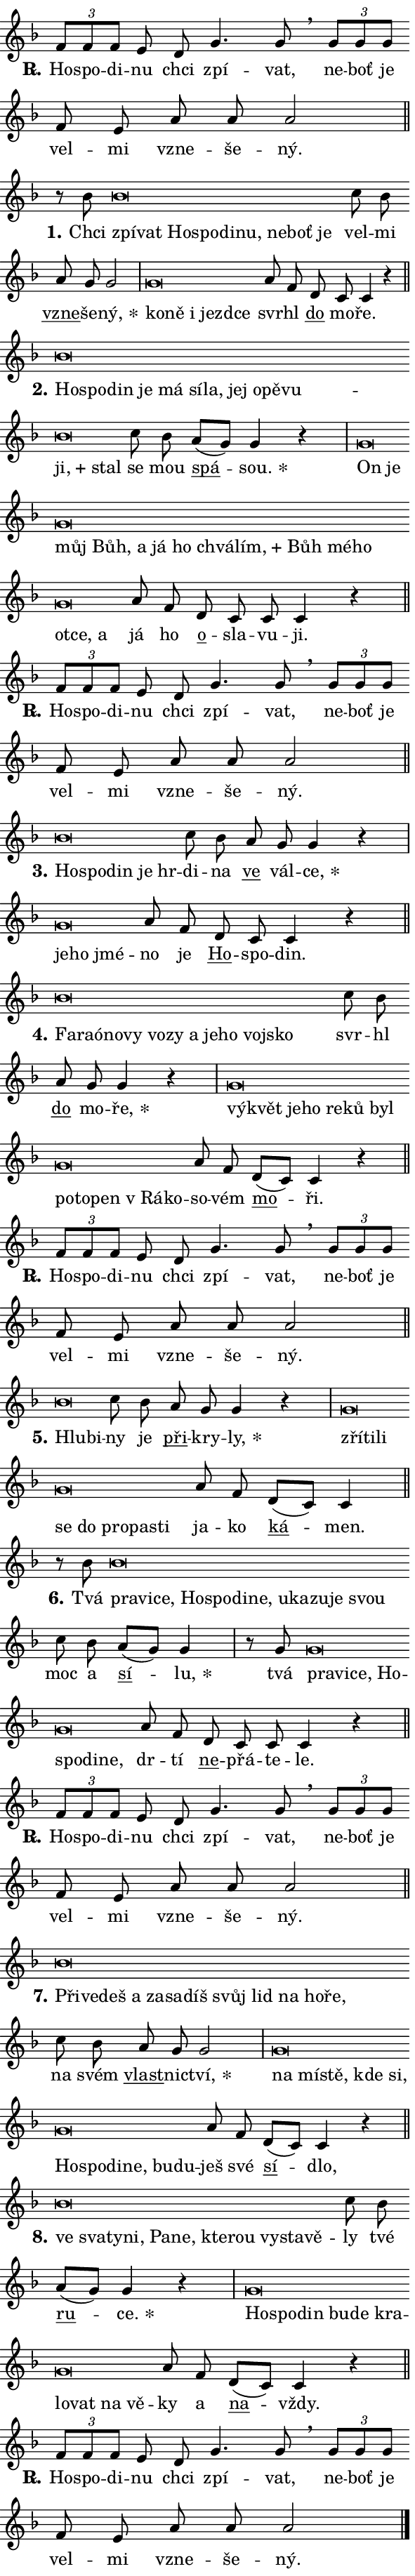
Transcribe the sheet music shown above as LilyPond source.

\version "2.24.0"
\header { tagline = "" }
\paper {
  indent = 0\cm
  top-margin = 0\cm
  right-margin = 0.13\cm % to fit lyric hyphens
  bottom-margin = 0\cm
  left-margin = 0\cm
  paper-width = 10\cm
  page-breaking = #ly:one-page-breaking
  system-system-spacing.basic-distance = #11
  score-system-spacing.basic-distance = #11
  ragged-last = ##f
}


%% Author: Thomas Morley
%% https://lists.gnu.org/archive/html/lilypond-user/2020-05/msg00002.html
#(define (line-position grob)
"Returns position of @var[grob} in current system:
   @code{'start}, if at first time-step
   @code{'end}, if at last time-step
   @code{'middle} otherwise
"
  (let* ((col (ly:item-get-column grob))
         (ln (ly:grob-object col 'left-neighbor))
         (rn (ly:grob-object col 'right-neighbor))
         (col-to-check-left (if (ly:grob? ln) ln col))
         (col-to-check-right (if (ly:grob? rn) rn col))
         (break-dir-left
           (and
             (ly:grob-property col-to-check-left 'non-musical #f)
             (ly:item-break-dir col-to-check-left)))
         (break-dir-right
           (and
             (ly:grob-property col-to-check-right 'non-musical #f)
             (ly:item-break-dir col-to-check-right))))
        (cond ((eqv? 1 break-dir-left) 'start)
              ((eqv? -1 break-dir-right) 'end)
              (else 'middle))))

#(define (tranparent-at-line-position vctor)
  (lambda (grob)
  "Relying on @code{line-position} select the relevant enry from @var{vctor}.
Used to determine transparency,"
    (case (line-position grob)
      ((end) (not (vector-ref vctor 0)))
      ((middle) (not (vector-ref vctor 1)))
      ((start) (not (vector-ref vctor 2))))))

noteHeadBreakVisibility =
#(define-music-function (break-visibility)(vector?)
"Makes @code{NoteHead}s transparent relying on @var{break-visibility}"
#{
  \override NoteHead.transparent =
    #(tranparent-at-line-position break-visibility)
#})

#(define delete-ledgers-for-transparent-note-heads
  (lambda (grob)
    "Reads whether a @code{NoteHead} is transparent.
If so this @code{NoteHead} is removed from @code{'note-heads} from
@var{grob}, which is supposed to be @code{LedgerLineSpanner}.
As a result ledgers are not printed for this @code{NoteHead}"
    (let* ((nhds-array (ly:grob-object grob 'note-heads))
           (nhds-list
             (if (ly:grob-array? nhds-array)
                 (ly:grob-array->list nhds-array)
                 '()))
           ;; Relies on the transparent-property being done before
           ;; Staff.LedgerLineSpanner.after-line-breaking is executed.
           ;; This is fragile ...
           (to-keep
             (remove
               (lambda (nhd)
                 (ly:grob-property nhd 'transparent #f))
               nhds-list)))
      ;; TODO find a better method to iterate over grob-arrays, similiar
      ;; to filter/remove etc for lists
      ;; For now rebuilt from scratch
      (set! (ly:grob-object grob 'note-heads)  '())
      (for-each
        (lambda (nhd)
          (ly:pointer-group-interface::add-grob grob 'note-heads nhd))
        to-keep))))

squashNotes = {
  \override NoteHead.X-extent = #'(-0.2 . 0.2)
  \override NoteHead.Y-extent = #'(-0.75 . 0)
  \override NoteHead.stencil =
    #(lambda (grob)
       (let ((pos (ly:grob-property grob 'staff-position)))
         (begin
           (if (< pos -7) (display "ERROR: Lower brevis then expected\n") (display ""))
           (if (<= pos -6) ly:text-interface::print ly:note-head::print))))
}
unSquashNotes = {
  \revert NoteHead.X-extent
  \revert NoteHead.Y-extent
  \revert NoteHead.stencil
}

hideNotes = \noteHeadBreakVisibility #begin-of-line-visible
unHideNotes = \noteHeadBreakVisibility #all-visible

% work-around for resetting accidentals
% https://lilypond.org/doc/v2.23/Documentation/notation/displaying-rhythms#unmetered-music
cadenzaMeasure = {
  \cadenzaOff
  \partial 1024 s1024
  \cadenzaOn
}

#(define-markup-command (accent layout props text) (markup?)
  "Underline accented syllable"
  (interpret-markup layout props
    #{\markup \override #'(offset . 4.3) \underline { #text }#}))

responsum = \markup \concat {
  "R" \hspace #-1.05 \path #0.1 #'((moveto 0 0.07) (lineto 0.9 0.8)) \hspace #0.05 "."
}

spaceSize = #0.6828661417322834 % exact space size for TeX Gyre Schola

\layout {
  \context {
    \Staff
    \remove "Time_signature_engraver"
    \override LedgerLineSpanner.after-line-breaking = #delete-ledgers-for-transparent-note-heads
  }
  \context {
    \Lyrics {
      \override LyricSpace.minimum-distance = \spaceSize
      \override LyricText.font-name = #"TeX Gyre Schola"
      \override LyricText.font-size = 1
      \override StanzaNumber.font-name = #"TeX Gyre Schola Bold"
      \override StanzaNumber.font-size = 1
    }
  }
  \context {
    \Score 
    \override NoteHead.text =
      #(lambda (grob) 
        (let ((pos (ly:grob-property grob 'staff-position)))
          #{\markup {
            \combine
              \halign #-0.55 \raise #(if (= pos -6) 0 0.5) \override #'(thickness . 2) \draw-line #'(3.2 . 0)
              \musicglyph "noteheads.sM1"
          }#}))
  }
}

% magnetic-lyrics.ily
%
%   written by
%     Jean Abou Samra <jean@abou-samra.fr>
%     Werner Lemberg <wl@gnu.org>
%
%   adapted by
%     Jiri Hon <jiri.hon@gmail.com>
%
% Version 2022-Apr-15

% https://www.mail-archive.com/lilypond-user@gnu.org/msg149350.html

#(define (Left_hyphen_pointer_engraver context)
   "Collect syllable-hyphen-syllable occurrences in lyrics and store
them in properties.  This engraver only looks to the left.  For
example, if the lyrics input is @code{foo -- bar}, it does the
following.

@itemize @bullet
@item
Set the @code{text} property of the @code{LyricHyphen} grob between
@q{foo} and @q{bar} to @code{foo}.

@item
Set the @code{left-hyphen} property of the @code{LyricText} grob with
text @q{foo} to the @code{LyricHyphen} grob between @q{foo} and
@q{bar}.
@end itemize

Use this auxiliary engraver in combination with the
@code{lyric-@/text::@/apply-@/magnetic-@/offset!} hook."
   (let ((hyphen #f)
         (text #f))
     (make-engraver
      (acknowledgers
       ((lyric-syllable-interface engraver grob source-engraver)
        (set! text grob)))
      (end-acknowledgers
       ((lyric-hyphen-interface engraver grob source-engraver)
        ;(when (not (grob::has-interface grob 'lyric-space-interface))
          (set! hyphen grob)));)
      ((stop-translation-timestep engraver)
       (when (and text hyphen)
         (ly:grob-set-object! text 'left-hyphen hyphen))
       (set! text #f)
       (set! hyphen #f)))))

#(define (lyric-text::apply-magnetic-offset! grob)
   "If the space between two syllables is less than the value in
property @code{LyricText@/.details@/.squash-threshold}, move the right
syllable to the left so that it gets concatenated with the left
syllable.

Use this function as a hook for
@code{LyricText@/.after-@/line-@/breaking} if the
@code{Left_@/hyphen_@/pointer_@/engraver} is active."
   (let ((hyphen (ly:grob-object grob 'left-hyphen #f)))
     (when hyphen
       (let ((left-text (ly:spanner-bound hyphen LEFT)))
         (when (grob::has-interface left-text 'lyric-syllable-interface)
           (let* ((common (ly:grob-common-refpoint grob left-text X))
                  (this-x-ext (ly:grob-extent grob common X))
                  (left-x-ext
                   (begin
                     ;; Trigger magnetism for left-text.
                     (ly:grob-property left-text 'after-line-breaking)
                     (ly:grob-extent left-text common X)))
                  ;; `delta` is the gap width between two syllables.
                  (delta (- (interval-start this-x-ext)
                            (interval-end left-x-ext)))
                  (details (ly:grob-property grob 'details))
                  (threshold (assoc-get 'squash-threshold details 0.2)))
             (when (< delta threshold)
               (let* (;; We have to manipulate the input text so that
                      ;; ligatures crossing syllable boundaries are not
                      ;; disabled.  For languages based on the Latin
                      ;; script this is essentially a beautification.
                      ;; However, for non-Western scripts it can be a
                      ;; necessity.
                      (lt (ly:grob-property left-text 'text))
                      (rt (ly:grob-property grob 'text))
                      (is-space (grob::has-interface hyphen 'lyric-space-interface))
                      (space (if is-space " " ""))
                      (extra-delta (if is-space spaceSize 0))
                      ;; Append new syllable.
                      (ltrt-space (if (and (string? lt) (string? rt))
                                (string-append lt space rt)
                                (make-concat-markup (list lt space rt))))
                      ;; Right-align `ltrt` to the right side.
                      (ltrt-space-markup (grob-interpret-markup
                               grob
                               (make-translate-markup
                                (cons (interval-length this-x-ext) 0)
                                (make-right-align-markup ltrt-space)))))
                 (begin
                   ;; Don't print `left-text`.
                   (ly:grob-set-property! left-text 'stencil #f)
                   ;; Set text and stencil (which holds all collected
                   ;; syllables so far) and shift it to the left.
                   (ly:grob-set-property! grob 'text ltrt-space)
                   (ly:grob-set-property! grob 'stencil ltrt-space-markup)
                   (ly:grob-translate-axis! grob (- (- delta extra-delta)) X))))))))))


#(define (lyric-hyphen::displace-bounds-first grob)
   ;; Make very sure this callback isn't triggered too early.
   (let ((left (ly:spanner-bound grob LEFT))
         (right (ly:spanner-bound grob RIGHT)))
     (ly:grob-property left 'after-line-breaking)
     (ly:grob-property right 'after-line-breaking)
     (ly:lyric-hyphen::print grob)))

squashThreshold = #0.4

\layout {
  \context {
    \Lyrics
    \consists #Left_hyphen_pointer_engraver
    \override LyricText.after-line-breaking =
      #lyric-text::apply-magnetic-offset!
    \override LyricHyphen.stencil = #lyric-hyphen::displace-bounds-first
    \override LyricText.details.squash-threshold = \squashThreshold
    \override LyricHyphen.minimum-distance = 0
    \override LyricHyphen.minimum-length = \squashThreshold
  }
}

squashText = \override LyricText.details.squash-threshold = 9999
unSquashText = \override LyricText.details.squash-threshold = \squashThreshold

leftText = \override LyricText.self-alignment-X = #LEFT
unLeftText = \revert LyricText.self-alignment-X

starOffset = #(lambda (grob) 
                (let ((x_offset (ly:self-alignment-interface::aligned-on-x-parent grob)))
                  (if (= x_offset 0) 0 (+ x_offset 1.2))))

star = #(define-music-function (syllable)(string?)
"Append star separator at the end of a syllable"
#{
  \once \override LyricText.X-offset = #starOffset
  \lyricmode { \markup {
    #syllable
    \override #'((font-name . "TeX Gyre Schola Bold")) \hspace #0.2 \lower #0.65 \larger "*"
  } }
#})

starAccent = #(define-music-function (syllable)(string?)
"Append star separator at the end of a syllable and make accent"
#{
  \once \override LyricText.X-offset = #starOffset
  \lyricmode { \markup {
    \accent #syllable
    \override #'((font-name . "TeX Gyre Schola Bold")) \hspace #0.2 \lower #0.65 \larger "*"
  } }
#})

breath = #(define-music-function (syllable)(string?)
"Append breathing indicator at the end of a syllable"
#{
  \lyricmode { \markup { #syllable "+" } }
#})

optionalBreath = #(define-music-function (syllable)(string?)
"Append optional breathing indicator at the end of a syllable"
#{
  \lyricmode { \markup { #syllable "(+)" } }
#})


\score {
    <<
        \new Voice = "melody" { \cadenzaOn \key f \major \relative { \tuplet 3/2 { f'8[ f f] } e d g4. g8 \breathe \bar "" \tuplet 3/2 { g[ g g] } \bar "" f e \bar "" a a a2 \cadenzaMeasure \bar "||" \break } }
        \new Lyrics \lyricsto "melody" { \lyricmode { \set stanza = \responsum
Ho -- spo -- di -- nu chci zpí -- vat, ne -- boť je vel -- mi vzne -- še -- ný. } }
    >>
    \layout {}
}

\score {
    <<
        \new Voice = "melody" { \cadenzaOn \key f \major \relative { r8 bes' \squashNotes bes\breve*1/16 \hideNotes \breve*1/16 \bar "" \breve*1/16 \bar "" \breve*1/16 \bar "" \breve*1/16 \bar "" \breve*1/16 \bar "" \breve*1/16 \bar "" \breve*1/16 \breve*1/16 \bar "" \unHideNotes \unSquashNotes c8 bes \bar "" a g g2 \cadenzaMeasure \bar "|" \squashNotes g\breve*1/16 \hideNotes \breve*1/16 \bar "" \breve*1/16 \bar "" \breve*1/16 \breve*1/16 \bar "" \unHideNotes \unSquashNotes a8 f \bar "" d c c4 r \cadenzaMeasure \bar "||" \break } }
        \new Lyrics \lyricsto "melody" { \lyricmode { \set stanza = "1."
Chci \leftText zpí -- \squashText vat Ho -- spo -- di -- nu, ne -- boť je \unLeftText \unSquashText vel -- mi \markup \accent vzne -- še -- \star ný, \leftText ko -- \squashText ně i jezd -- ce \unLeftText \unSquashText svr -- hl \markup \accent do mo -- ře. } }
    >>
    \layout {}
}

\score {
    <<
        \new Voice = "melody" { \cadenzaOn \key f \major \relative { \squashNotes bes'\breve*1/16 \hideNotes \breve*1/16 \bar "" \breve*1/16 \bar "" \breve*1/16 \bar "" \breve*1/16 \bar "" \breve*1/16 \bar "" \breve*1/16 \bar "" \breve*1/16 \bar "" \breve*1/16 \bar "" \breve*1/16 \bar "" \breve*1/16 \bar "" \breve*1/16 \breve*1/16 \bar "" \unHideNotes \unSquashNotes c8 bes \bar "" a[( g)] g4 r \cadenzaMeasure \bar "|" \squashNotes g\breve*1/16 \hideNotes \breve*1/16 \bar "" \breve*1/16 \bar "" \breve*1/16 \bar "" \breve*1/16 \bar "" \breve*1/16 \bar "" \breve*1/16 \bar "" \breve*1/16 \bar "" \breve*1/16 \bar "" \breve*1/16 \bar "" \breve*1/16 \bar "" \breve*1/16 \bar "" \breve*1/16 \bar "" \breve*1/16 \breve*1/16 \bar "" \unHideNotes \unSquashNotes a8 f \bar "" d c c c4 r \cadenzaMeasure \bar "||" \break } }
        \new Lyrics \lyricsto "melody" { \lyricmode { \set stanza = "2."
\leftText Ho -- \squashText spo -- din je má sí -- la, jej o -- pě -- vu -- \breath "ji," stal \unLeftText \unSquashText se mou \markup \accent spá -- \star sou. \leftText On \squashText je můj Bůh, a já ho chvá -- \breath "lím," Bůh mé -- ho ot -- ce, a \unLeftText \unSquashText já ho \markup \accent o -- sla -- vu -- ji. } }
    >>
    \layout {}
}

\score {
    <<
        \new Voice = "melody" { \cadenzaOn \key f \major \relative { \tuplet 3/2 { f'8[ f f] } e d g4. g8 \breathe \bar "" \tuplet 3/2 { g[ g g] } \bar "" f e \bar "" a a a2 \cadenzaMeasure \bar "||" \break } }
        \new Lyrics \lyricsto "melody" { \lyricmode { \set stanza = \responsum
Ho -- spo -- di -- nu chci zpí -- vat, ne -- boť je vel -- mi vzne -- še -- ný. } }
    >>
    \layout {}
}

\score {
    <<
        \new Voice = "melody" { \cadenzaOn \key f \major \relative { \squashNotes bes'\breve*1/16 \hideNotes \breve*1/16 \bar "" \breve*1/16 \bar "" \breve*1/16 \breve*1/16 \bar "" \unHideNotes \unSquashNotes c8 bes \bar "" a g g4 r \cadenzaMeasure \bar "|" \squashNotes g\breve*1/16 \hideNotes \breve*1/16 \breve*1/16 \bar "" \unHideNotes \unSquashNotes a8 f \bar "" d c c4 r \cadenzaMeasure \bar "||" \break } }
        \new Lyrics \lyricsto "melody" { \lyricmode { \set stanza = "3."
\leftText Ho -- \squashText spo -- din je hr -- \unLeftText \unSquashText di -- na \markup \accent ve vál -- \star ce, \leftText je -- \squashText ho jmé -- \unLeftText \unSquashText no je \markup \accent Ho -- spo -- din. } }
    >>
    \layout {}
}

\score {
    <<
        \new Voice = "melody" { \cadenzaOn \key f \major \relative { \squashNotes bes'\breve*1/16 \hideNotes \breve*1/16 \bar "" \breve*1/16 \bar "" \breve*1/16 \bar "" \breve*1/16 \bar "" \breve*1/16 \bar "" \breve*1/16 \bar "" \breve*1/16 \bar "" \breve*1/16 \bar "" \breve*1/16 \breve*1/16 \bar "" \unHideNotes \unSquashNotes c8 bes \bar "" a g g4 r \cadenzaMeasure \bar "|" \squashNotes g\breve*1/16 \hideNotes \breve*1/16 \bar "" \breve*1/16 \bar "" \breve*1/16 \bar "" \breve*1/16 \bar "" \breve*1/16 \bar "" \breve*1/16 \bar "" \breve*1/16 \bar "" \breve*1/16 \bar "" \breve*1/16 \bar "" \breve*1/16 \breve*1/16 \bar "" \unHideNotes \unSquashNotes a8 f \bar "" d[( c)] c4 r \cadenzaMeasure \bar "||" \break } }
        \new Lyrics \lyricsto "melody" { \lyricmode { \set stanza = "4."
\leftText Fa -- \squashText raó -- no -- vy vo -- zy a je -- ho voj -- sko \unLeftText \unSquashText svr -- hl \markup \accent do mo -- \star ře, \leftText vý -- \squashText květ je -- ho re -- ků byl po -- to -- pen "v Rá" -- ko -- \unLeftText \unSquashText so -- vém \markup \accent mo -- ři. } }
    >>
    \layout {}
}

\score {
    <<
        \new Voice = "melody" { \cadenzaOn \key f \major \relative { \tuplet 3/2 { f'8[ f f] } e d g4. g8 \breathe \bar "" \tuplet 3/2 { g[ g g] } \bar "" f e \bar "" a a a2 \cadenzaMeasure \bar "||" \break } }
        \new Lyrics \lyricsto "melody" { \lyricmode { \set stanza = \responsum
Ho -- spo -- di -- nu chci zpí -- vat, ne -- boť je vel -- mi vzne -- še -- ný. } }
    >>
    \layout {}
}

\score {
    <<
        \new Voice = "melody" { \cadenzaOn \key f \major \relative { \squashNotes bes'\breve*1/16 \hideNotes \breve*1/16 \bar "" \unHideNotes \unSquashNotes c8 bes \bar "" a g g4 r \cadenzaMeasure \bar "|" \squashNotes g\breve*1/16 \hideNotes \breve*1/16 \bar "" \breve*1/16 \bar "" \breve*1/16 \bar "" \breve*1/16 \bar "" \breve*1/16 \bar "" \breve*1/16 \breve*1/16 \bar "" \unHideNotes \unSquashNotes a8 f \bar "" d[( c)] c4 \cadenzaMeasure \bar "||" \break } }
        \new Lyrics \lyricsto "melody" { \lyricmode { \set stanza = "5."
\leftText Hlu -- \squashText bi -- \unLeftText \unSquashText ny je \markup \accent při -- kry -- \star ly, \leftText zří -- \squashText ti -- li se do pro -- pa -- sti \unLeftText \unSquashText ja -- ko \markup \accent ká -- men. } }
    >>
    \layout {}
}

\score {
    <<
        \new Voice = "melody" { \cadenzaOn \key f \major \relative { r8 bes' \squashNotes bes\breve*1/16 \hideNotes \breve*1/16 \bar "" \breve*1/16 \bar "" \breve*1/16 \bar "" \breve*1/16 \bar "" \breve*1/16 \bar "" \breve*1/16 \bar "" \breve*1/16 \bar "" \breve*1/16 \bar "" \breve*1/16 \bar "" \breve*1/16 \breve*1/16 \bar "" \unHideNotes \unSquashNotes c8 bes \bar "" a[( g)] g4 \cadenzaMeasure \bar "|" r8 g \squashNotes g\breve*1/16 \hideNotes \breve*1/16 \bar "" \breve*1/16 \bar "" \breve*1/16 \bar "" \breve*1/16 \bar "" \breve*1/16 \breve*1/16 \bar "" \unHideNotes \unSquashNotes a8 f \bar "" d c c c4 r \cadenzaMeasure \bar "||" \break } }
        \new Lyrics \lyricsto "melody" { \lyricmode { \set stanza = "6."
Tvá \leftText pra -- \squashText vi -- ce, Ho -- spo -- di -- ne, u -- ka -- zu -- je svou \unLeftText \unSquashText moc a \markup \accent sí -- \star lu, tvá \leftText pra -- \squashText vi -- ce, Ho -- spo -- di -- ne, \unLeftText \unSquashText dr -- tí \markup \accent ne -- přá -- te -- le. } }
    >>
    \layout {}
}

\score {
    <<
        \new Voice = "melody" { \cadenzaOn \key f \major \relative { \tuplet 3/2 { f'8[ f f] } e d g4. g8 \breathe \bar "" \tuplet 3/2 { g[ g g] } \bar "" f e \bar "" a a a2 \cadenzaMeasure \bar "||" \break } }
        \new Lyrics \lyricsto "melody" { \lyricmode { \set stanza = \responsum
Ho -- spo -- di -- nu chci zpí -- vat, ne -- boť je vel -- mi vzne -- še -- ný. } }
    >>
    \layout {}
}

\score {
    <<
        \new Voice = "melody" { \cadenzaOn \key f \major \relative { \squashNotes bes'\breve*1/16 \hideNotes \breve*1/16 \bar "" \breve*1/16 \bar "" \breve*1/16 \bar "" \breve*1/16 \bar "" \breve*1/16 \bar "" \breve*1/16 \bar "" \breve*1/16 \bar "" \breve*1/16 \bar "" \breve*1/16 \bar "" \breve*1/16 \breve*1/16 \bar "" \unHideNotes \unSquashNotes c8 bes \bar "" a g g2 \cadenzaMeasure \bar "|" \squashNotes g\breve*1/16 \hideNotes \breve*1/16 \bar "" \breve*1/16 \bar "" \breve*1/16 \bar "" \breve*1/16 \bar "" \breve*1/16 \bar "" \breve*1/16 \bar "" \breve*1/16 \bar "" \breve*1/16 \bar "" \breve*1/16 \breve*1/16 \bar "" \unHideNotes \unSquashNotes a8 f \bar "" d[( c)] c4 r \cadenzaMeasure \bar "||" \break } }
        \new Lyrics \lyricsto "melody" { \lyricmode { \set stanza = "7."
\leftText Při -- \squashText ve -- deš a za -- sa -- díš svůj lid na ho -- ře, \unLeftText \unSquashText na svém \markup \accent vlast -- nic -- \star tví, \leftText na \squashText mí -- stě, kde si, Ho -- spo -- di -- ne, bu -- du -- \unLeftText \unSquashText ješ své \markup \accent sí -- dlo, } }
    >>
    \layout {}
}

\score {
    <<
        \new Voice = "melody" { \cadenzaOn \key f \major \relative { \squashNotes bes'\breve*1/16 \hideNotes \breve*1/16 \bar "" \breve*1/16 \bar "" \breve*1/16 \bar "" \breve*1/16 \bar "" \breve*1/16 \bar "" \breve*1/16 \bar "" \breve*1/16 \bar "" \breve*1/16 \bar "" \breve*1/16 \breve*1/16 \bar "" \unHideNotes \unSquashNotes c8 bes \bar "" a[( g)] g4 r \cadenzaMeasure \bar "|" \squashNotes g\breve*1/16 \hideNotes \breve*1/16 \bar "" \breve*1/16 \bar "" \breve*1/16 \bar "" \breve*1/16 \bar "" \breve*1/16 \bar "" \breve*1/16 \bar "" \breve*1/16 \bar "" \breve*1/16 \breve*1/16 \bar "" \unHideNotes \unSquashNotes a8 f \bar "" d[( c)] c4 r \cadenzaMeasure \bar "||" \break } }
        \new Lyrics \lyricsto "melody" { \lyricmode { \set stanza = "8."
\leftText ve \squashText sva -- ty -- ni, Pa -- ne, kte -- rou vy -- sta -- vě -- \unLeftText \unSquashText ly tvé \markup \accent ru -- \star ce. \leftText Ho -- \squashText spo -- din bu -- de kra -- lo -- vat na vě -- \unLeftText \unSquashText ky a \markup \accent na -- vždy. } }
    >>
    \layout {}
}

\score {
    <<
        \new Voice = "melody" { \cadenzaOn \key f \major \relative { \tuplet 3/2 { f'8[ f f] } e d g4. g8 \breathe \bar "" \tuplet 3/2 { g[ g g] } \bar "" f e \bar "" a a a2 \cadenzaMeasure \bar "||" \break } \bar "|." }
        \new Lyrics \lyricsto "melody" { \lyricmode { \set stanza = \responsum
Ho -- spo -- di -- nu chci zpí -- vat, ne -- boť je vel -- mi vzne -- še -- ný. } }
    >>
    \layout {}
}
